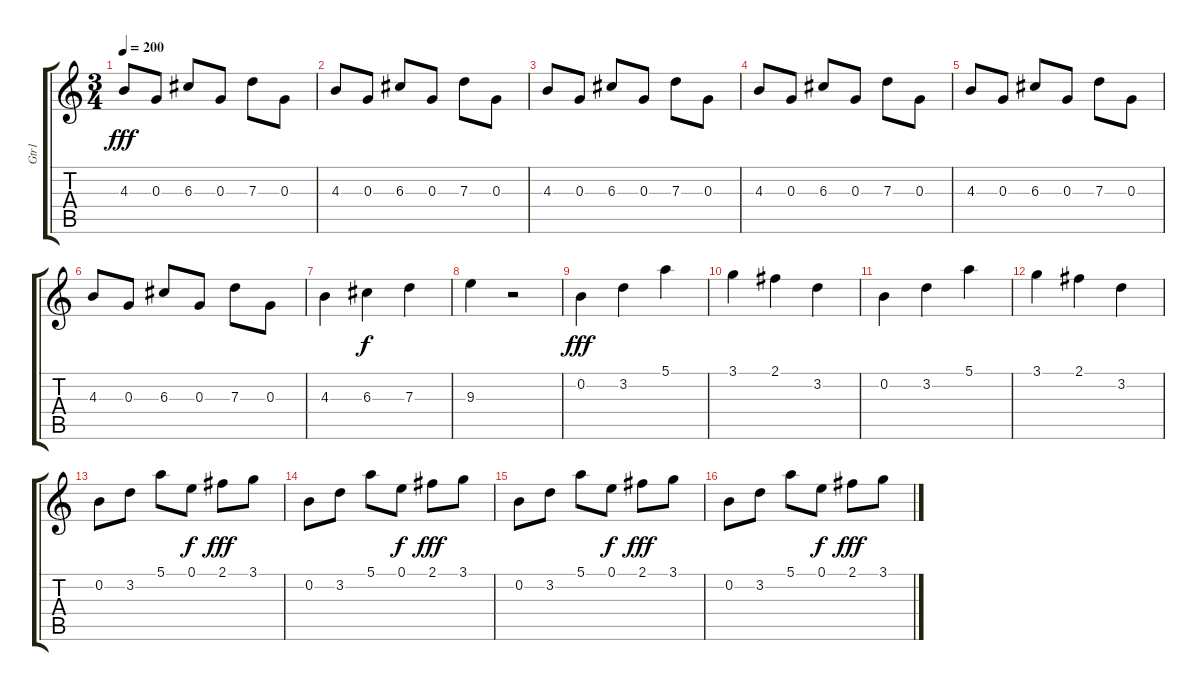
\track ("Gtr1" "Gtr1") {instrument distortionguitar}
\staff {score tabs}
\tuning (E4 B3 G3 D3 A2 D2) {hide}
\ts (3 4)
\tempo 200
\clef g2
\ks c
4.3.8{dy fff instrument distortionguitar} 0.3.8 6.3.8 0.3.8 7.3.8 0.3.8 |
4.3.8 0.3.8 6.3.8 0.3.8 7.3.8 0.3.8 |
4.3.8 0.3.8 6.3.8 0.3.8 7.3.8 0.3.8 |
4.3.8 0.3.8 6.3.8 0.3.8 7.3.8 0.3.8 |
4.3.8 0.3.8 6.3.8 0.3.8 7.3.8 0.3.8 |
4.3.8 0.3.8 6.3.8 0.3.8 7.3.8 0.3.8 |
4.3.4 6.3.4{dy f} 7.3.4 |
9.3.4 r.2 |
0.2.4{dy fff} 3.2.4 5.1.4 |
3.1.4 2.1.4 3.2.4 |
0.2.4 3.2.4 5.1.4 |
3.1.4 2.1.4 3.2.4 |
0.2.8 3.2.8 5.1.8 0.1.8{dy f} 2.1.8{dy fff} 3.1.8 |
0.2.8 3.2.8 5.1.8 0.1.8{dy f} 2.1.8{dy fff} 3.1.8 |
0.2.8 3.2.8 5.1.8 0.1.8{dy f} 2.1.8{dy fff} 3.1.8 |
0.2.8 3.2.8 5.1.8 0.1.8{dy f} 2.1.8{dy fff} 3.1.8
